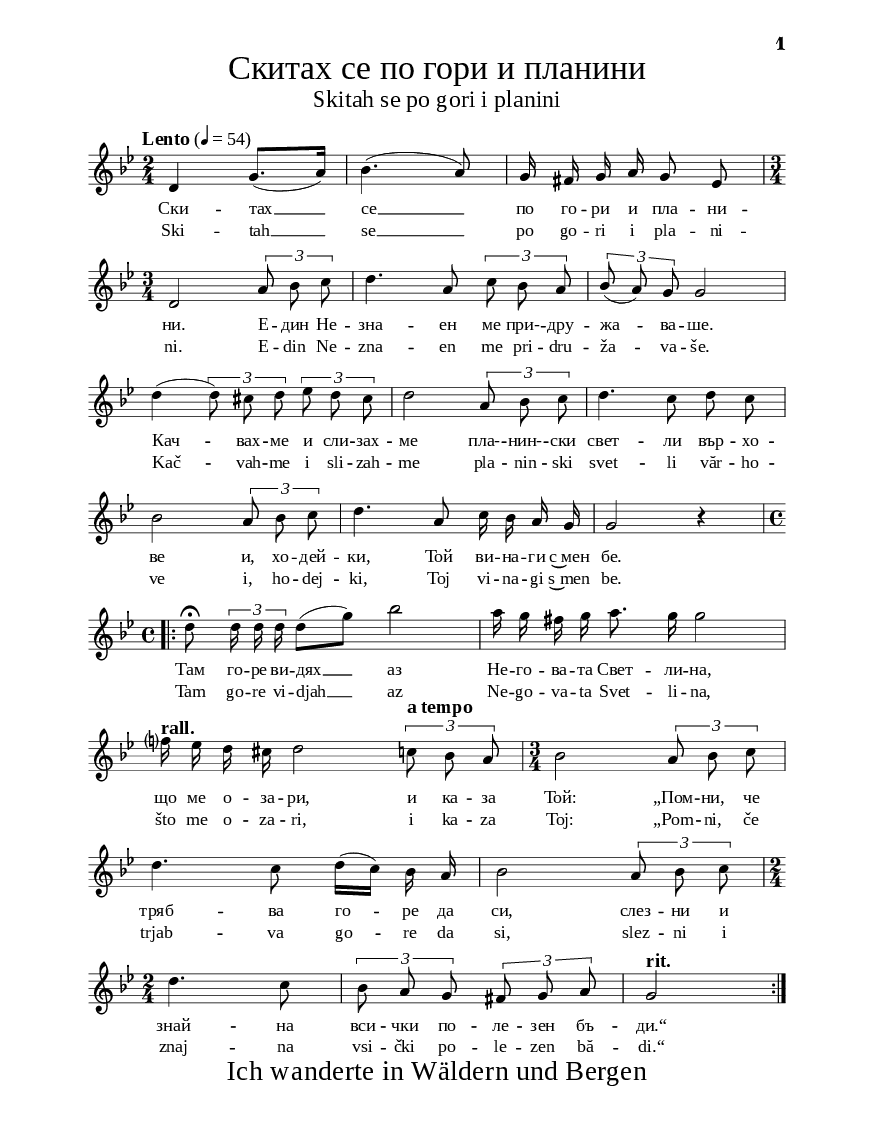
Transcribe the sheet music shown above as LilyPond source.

\version "2.24.3"

\include "include/globals.ily"

\bookpart {
  \label #'ref133
  \tocItem \markup "Скитах се по гори и планини – Skitah se po gori i planini"
  \include "include/bookpart-paper.ily"
  \score {
    \include "include/score-layout.ily"


    \new Voice \relative c' {
      \clef treble
      \key g \minor
      \time 2/4
      \tempoFunc "Lento" 4 "54"
      \autoBeamOff
      d4  g8. (  [a16] ) | % 2
      bes4. (  a8 ) | % 3
      g16  fis16  g16  a16  g8
      es8 \break | % 4
      \time 3/4  | % 4
      d2
      \tupletUp \times 2/3  {
        a'8   bes8  c8
      }
      | % 5
      d4.  a8
      \times 2/3  {
        c8   bes8  a8
      }
      | % 6

      \times 2/3  {
        \stemUp bes8 (   a8 )  g8
      } \stemNeutral
      g2 \break | % 7
      d'4 (
      \times 2/3  {
        d8 )   cis8  d8
      }

      \times 2/3  {
        es8   d8  cis8
      }
      | % 8
      d2
      \times 2/3  {
        a8   bes8  c8
      }
      | % 9
      d4.  c8  d8  c8 \break
      |
      bes2
      \times 2/3  {
        a8   bes8  c8
      }
      | % 11
      d4.  a8  c16  bes16
      a16  g16 | % 12
      g2 r4 \break \repeat volta 2 {
        | % 13
        \time 4/4  | % 13
        d'8 ^\fermata
        \times 2/3  {
          d16  d16  d16 ]
        }
        d8 ( [  g8 ) ]  bes2 | % 14
        a16  g16  fis16  g16
        a8.  g16  g2 \break | % 15
        \tempo "rall." f?16 es16
        d16  cis16  d2
        \times 2/3  {
          \tempo "a tempo" c8 bes8
          a8
        }
        | % 16
        \time 3/4  | % 16
        bes2
        \times 2/3  {
          a8  bes8  c8
        }
        \break | % 17
        d4.  c8  d16 ( [  c16
        ) ]  bes16  a16 | % 18
        bes2
        \times 2/3  {
          a8   bes8  c8
        } \time 2/4 \break | % 19
        d4.  c8 |
        \times 2/3  {
          bes8   a8  g8
        }
        \times 2/3  {
          fis8   g8    a8
        } |
        \tempo "rit." g2

      }
    }

    \addlyrics {
      Ски -- тах __  се __  по го -- ри
      и пла -- ни -- ни. Е -- дин Не --
      зна -- ен ме "при-" -- дру -- жа  --
      ва -- ше. Кач -- вах -- ме и сли
      -- зах -- ме "пла-" -- "нин-" -- ски свет --
      ли вър -- хо -- ве и, хо -- дей --
      ки, Той ви -- на -- ги с~мен бе.
      Там го -- ре ви -- дях __  аз Не --
      го -- ва -- та Свет -- ли -- на, що
      ме о -- за -- ри, и ка -- за Той:
      „Пом -- ни, че тряб -- ва го --
      ре да си, слез -- ни и знай -- на
      вси -- чки по -- ле -- зен бъ --
      ди.“
    }
    \addlyrics {
      Ski -- tah __ se __ po go -- ri
      i pla -- ni -- ni. E -- din Ne --
      zna -- en me pri -- dru -- ža  --
      va -- še. Kač -- vah -- me i sli
      -- zah -- me pla -- nin -- ski svet --
      li văr -- ho -- ve i, ho -- dej --
      ki, Toj vi -- na -- gi s~men be.
      Tam go -- re vi -- djah __  az Ne --
      go -- va -- ta Svet -- li -- na, što
      me o -- za -- ri, i ka -- za Toj:
      „Pom -- ni, če trjab -- va go --
      re da si, slez -- ni i znaj -- na
      vsi -- čki po -- le -- zen bă --
      di.“
    }

    \header {
      title = \titleFunc "Скитах се по гори и планини" "Skitah se po gori i planini"
    }

    \midi{}

  } % score



  % include foreign translation(s) of the song
  \version "2.24.3"

\markup \fill-line { \fontsize #deTitleFontSize "Ich wanderte in Wäldern und Bergen" }
\markup \null
\markup \null
\markup \fontsize #deCoupletFontSize {
  \hspace #10
  \override #`(baseline-skip . ,deCoupletBaselineSkip)

  \column {

  \line { " " Ich wanderte in Wäldern und Bergen. }

  \line { " " Ein Unbekannter begleitete mich. }

  \line { " " Wir erklommen helle Gipfel und stiegen wieder hinab,  }

  \line { " " und während wir liefen, war Er immer bei mir.  }

  \line { " " Dort oben sah ich Sein Licht,  }

  \line { " " welches mich erleuchtete, und Er sagte:  }

  \line { " " „Erinnere dich daran, dass du oben sein sollst; }

  \line { " " steige hinab und wisse – sei allen nützlich!“ }


  }
}


} % bookpart
